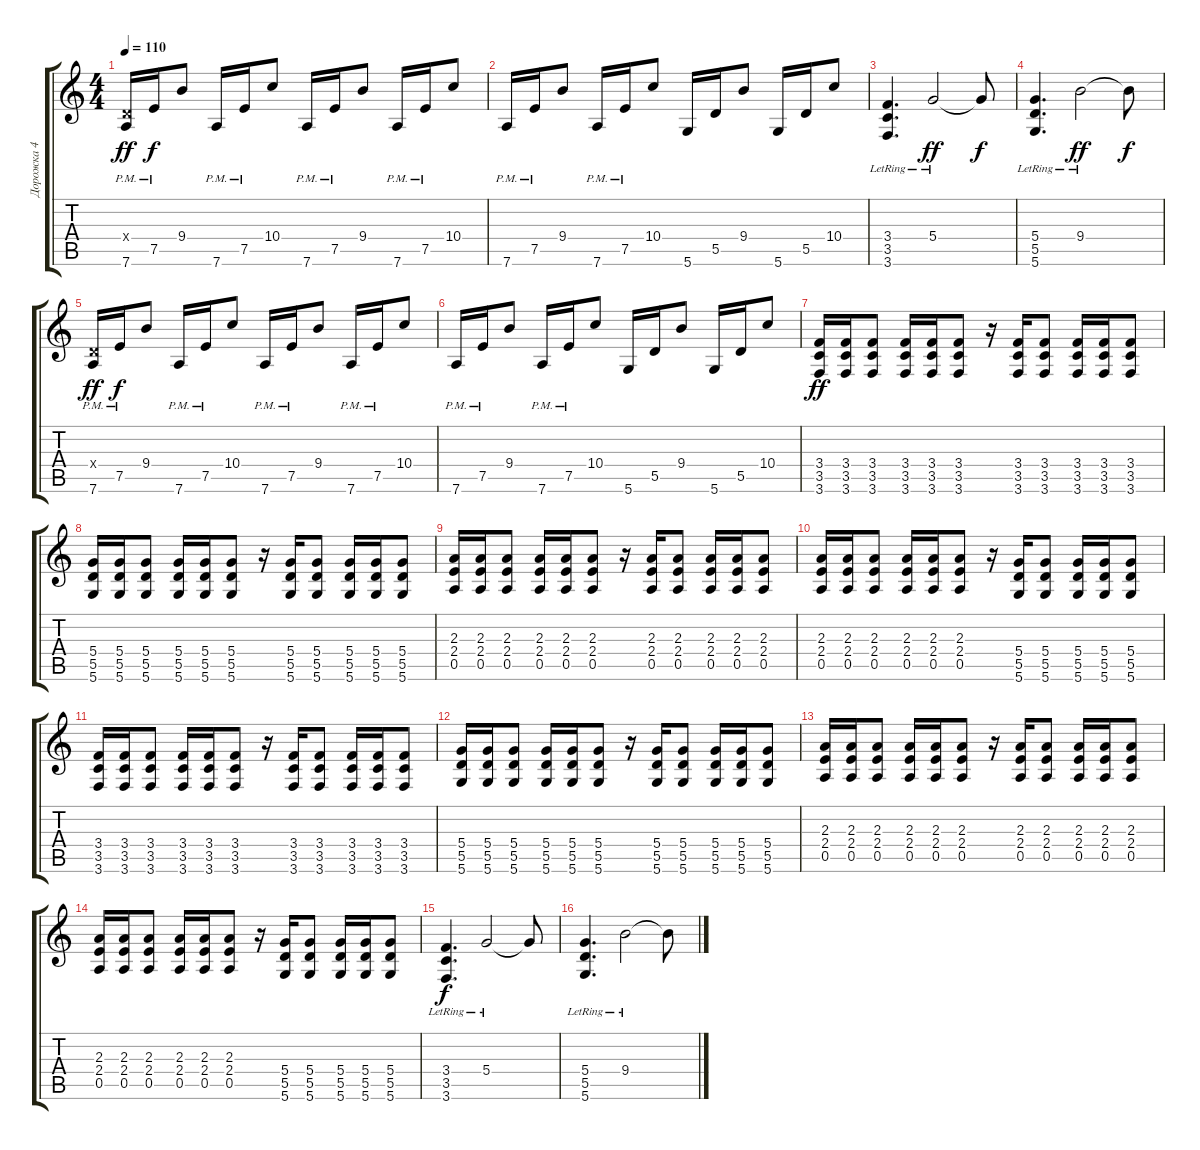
\track ("Дорожка 4" "Дорожка 4") {instrument distortionguitar}
\staff {score tabs}
\tuning (E4 B3 G3 D3 A2 D2) {hide}
\ts (4 4)
\tempo 110
\clef g2
\ks c
(0.4{x} 7.6{pm}).16{dy ff} 7.5{pm}.16{dy f} 9.4.8 7.6{pm}.16 7.5{pm}.16 10.4.8 7.6{pm}.16 7.5{pm}.16 9.4.8 7.6{pm}.16 7.5{pm}.16 10.4.8 |
7.6{pm}.16 7.5{pm}.16 9.4.8 7.6{pm}.16 7.5{pm}.16 10.4.8 5.6.16 5.5.16 9.4.8 5.6.16 5.5.16 10.4.8 |
(3.4 3.5{lr} 3.6{lr}).4{d} 5.4{lr}.2{dy ff} 5.4{t}.8{dy f} |
(5.4 5.5{lr} 5.6{lr}).4{d} 9.4{lr}.2{dy ff} 9.4{t}.8{dy f} |
(0.4{x} 7.6{pm}).16{dy ff} 7.5{pm}.16{dy f} 9.4.8 7.6{pm}.16 7.5{pm}.16 10.4.8 7.6{pm}.16 7.5{pm}.16 9.4.8 7.6{pm}.16 7.5{pm}.16 10.4.8 |
7.6{pm}.16 7.5{pm}.16 9.4.8 7.6{pm}.16 7.5{pm}.16 10.4.8 5.6.16 5.5.16 9.4.8 5.6.16 5.5.16 10.4.8 |
(3.4 3.5 3.6).16{dy ff} (3.4 3.5 3.6).16 (3.4 3.5 3.6).8 (3.4 3.5 3.6).16 (3.4 3.5 3.6).16 (3.4 3.5 3.6).8 r.16 (3.4 3.5 3.6).16 (3.4 3.5 3.6).8 (3.4 3.5 3.6).16 (3.4 3.5 3.6).16 (3.4 3.5 3.6).8 |
(5.4 5.5 5.6).16 (5.4 5.5 5.6).16 (5.4 5.5 5.6).8 (5.4 5.5 5.6).16 (5.4 5.5 5.6).16 (5.4 5.5 5.6).8 r.16 (5.4 5.5 5.6).16 (5.4 5.5 5.6).8 (5.4 5.5 5.6).16 (5.4 5.5 5.6).16 (5.4 5.5 5.6).8 |
(2.3 2.4 0.5).16 (2.3 2.4 0.5).16 (2.3 2.4 0.5).8 (2.3 2.4 0.5).16 (2.3 2.4 0.5).16 (2.3 2.4 0.5).8 r.16 (2.3 2.4 0.5).16 (2.3 2.4 0.5).8 (2.3 2.4 0.5).16 (2.3 2.4 0.5).16 (2.3 2.4 0.5).8 |
(2.3 2.4 0.5).16 (2.3 2.4 0.5).16 (2.3 2.4 0.5).8 (2.3 2.4 0.5).16 (2.3 2.4 0.5).16 (2.3 2.4 0.5).8 r.16 (5.4 5.5 5.6).16 (5.4 5.5 5.6).8 (5.4 5.5 5.6).16 (5.4 5.5 5.6).16 (5.4 5.5 5.6).8 |
(3.4 3.5 3.6).16 (3.4 3.5 3.6).16 (3.4 3.5 3.6).8 (3.4 3.5 3.6).16 (3.4 3.5 3.6).16 (3.4 3.5 3.6).8 r.16 (3.4 3.5 3.6).16 (3.4 3.5 3.6).8 (3.4 3.5 3.6).16 (3.4 3.5 3.6).16 (3.4 3.5 3.6).8 |
(5.4 5.5 5.6).16 (5.4 5.5 5.6).16 (5.4 5.5 5.6).8 (5.4 5.5 5.6).16 (5.4 5.5 5.6).16 (5.4 5.5 5.6).8 r.16 (5.4 5.5 5.6).16 (5.4 5.5 5.6).8 (5.4 5.5 5.6).16 (5.4 5.5 5.6).16 (5.4 5.5 5.6).8 |
(2.3 2.4 0.5).16 (2.3 2.4 0.5).16 (2.3 2.4 0.5).8 (2.3 2.4 0.5).16 (2.3 2.4 0.5).16 (2.3 2.4 0.5).8 r.16 (2.3 2.4 0.5).16 (2.3 2.4 0.5).8 (2.3 2.4 0.5).16 (2.3 2.4 0.5).16 (2.3 2.4 0.5).8 |
(2.3 2.4 0.5).16 (2.3 2.4 0.5).16 (2.3 2.4 0.5).8 (2.3 2.4 0.5).16 (2.3 2.4 0.5).16 (2.3 2.4 0.5).8 r.16 (5.4 5.5 5.6).16 (5.4 5.5 5.6).8 (5.4 5.5 5.6).16 (5.4 5.5 5.6).16 (5.4 5.5 5.6).8 |
(3.4 3.5{lr} 3.6{lr}).4{d dy f} 5.4{lr}.2 5.4{t}.8 |
(5.4 5.5{lr} 5.6{lr}).4{d} 9.4{lr}.2 9.4{t}.8
